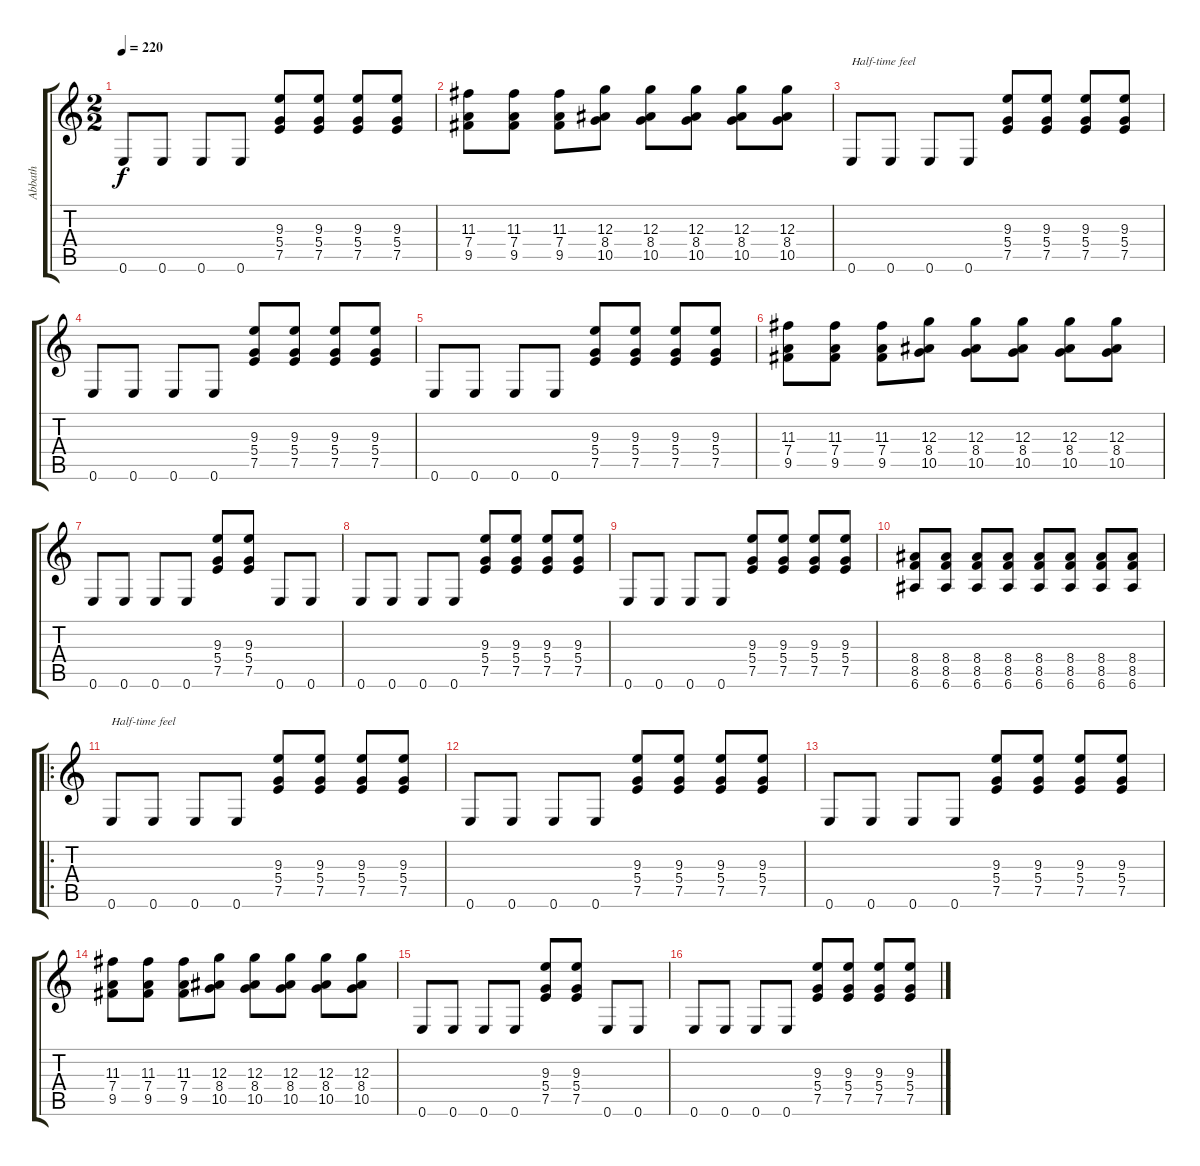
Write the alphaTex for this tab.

\track ("Abbath" "Abbath") {instrument distortionguitar}
\staff {score tabs}
\tuning (E4 B3 G3 D3 A2 E2) {hide}
\ts (2 2)
\tempo 220
\clef g2
\ks c
0.6.8{dy f} 0.6.8 0.6.8 0.6.8 (9.3 5.4 7.5).8 (9.3 5.4 7.5).8 (9.3 5.4 7.5).8 (9.3 5.4 7.5).8 |
(11.3 7.4 9.5).8 (11.3 7.4 9.5).8 (11.3 7.4 9.5).8 (12.3 8.4 10.5).8 (12.3 8.4 10.5).8 (12.3 8.4 10.5).8 (12.3 8.4 10.5).8 (12.3 8.4 10.5).8 |
0.6.8{txt "Half-time feel"} 0.6.8 0.6.8 0.6.8 (9.3 5.4 7.5).8 (9.3 5.4 7.5).8 (9.3 5.4 7.5).8 (9.3 5.4 7.5).8 |
0.6.8 0.6.8 0.6.8 0.6.8 (9.3 5.4 7.5).8 (9.3 5.4 7.5).8 (9.3 5.4 7.5).8 (9.3 5.4 7.5).8 |
0.6.8 0.6.8 0.6.8 0.6.8 (9.3 5.4 7.5).8 (9.3 5.4 7.5).8 (9.3 5.4 7.5).8 (9.3 5.4 7.5).8 |
(11.3 7.4 9.5).8 (11.3 7.4 9.5).8 (11.3 7.4 9.5).8 (12.3 8.4 10.5).8 (12.3 8.4 10.5).8 (12.3 8.4 10.5).8 (12.3 8.4 10.5).8 (12.3 8.4 10.5).8 |
0.6.8 0.6.8 0.6.8 0.6.8 (9.3 5.4 7.5).8 (9.3 5.4 7.5).8 0.6.8 0.6.8 |
0.6.8 0.6.8 0.6.8 0.6.8 (9.3 5.4 7.5).8 (9.3 5.4 7.5).8 (9.3 5.4 7.5).8 (9.3 5.4 7.5).8 |
0.6.8 0.6.8 0.6.8 0.6.8 (9.3 5.4 7.5).8 (9.3 5.4 7.5).8 (9.3 5.4 7.5).8 (9.3 5.4 7.5).8 |
(8.4 8.5 6.6).8 (8.4 8.5 6.6).8 (8.4 8.5 6.6).8 (8.4 8.5 6.6).8 (8.4 8.5 6.6).8 (8.4 8.5 6.6).8 (8.4 8.5 6.6).8 (8.4 8.5 6.6).8 |
\ro
0.6.8{txt "Half-time feel"} 0.6.8 0.6.8 0.6.8 (9.3 5.4 7.5).8 (9.3 5.4 7.5).8 (9.3 5.4 7.5).8 (9.3 5.4 7.5).8 |
0.6.8 0.6.8 0.6.8 0.6.8 (9.3 5.4 7.5).8 (9.3 5.4 7.5).8 (9.3 5.4 7.5).8 (9.3 5.4 7.5).8 |
0.6.8 0.6.8 0.6.8 0.6.8 (9.3 5.4 7.5).8 (9.3 5.4 7.5).8 (9.3 5.4 7.5).8 (9.3 5.4 7.5).8 |
(11.3 7.4 9.5).8 (11.3 7.4 9.5).8 (11.3 7.4 9.5).8 (12.3 8.4 10.5).8 (12.3 8.4 10.5).8 (12.3 8.4 10.5).8 (12.3 8.4 10.5).8 (12.3 8.4 10.5).8 |
0.6.8 0.6.8 0.6.8 0.6.8 (9.3 5.4 7.5).8 (9.3 5.4 7.5).8 0.6.8 0.6.8 |
0.6.8 0.6.8 0.6.8 0.6.8 (9.3 5.4 7.5).8 (9.3 5.4 7.5).8 (9.3 5.4 7.5).8 (9.3 5.4 7.5).8
